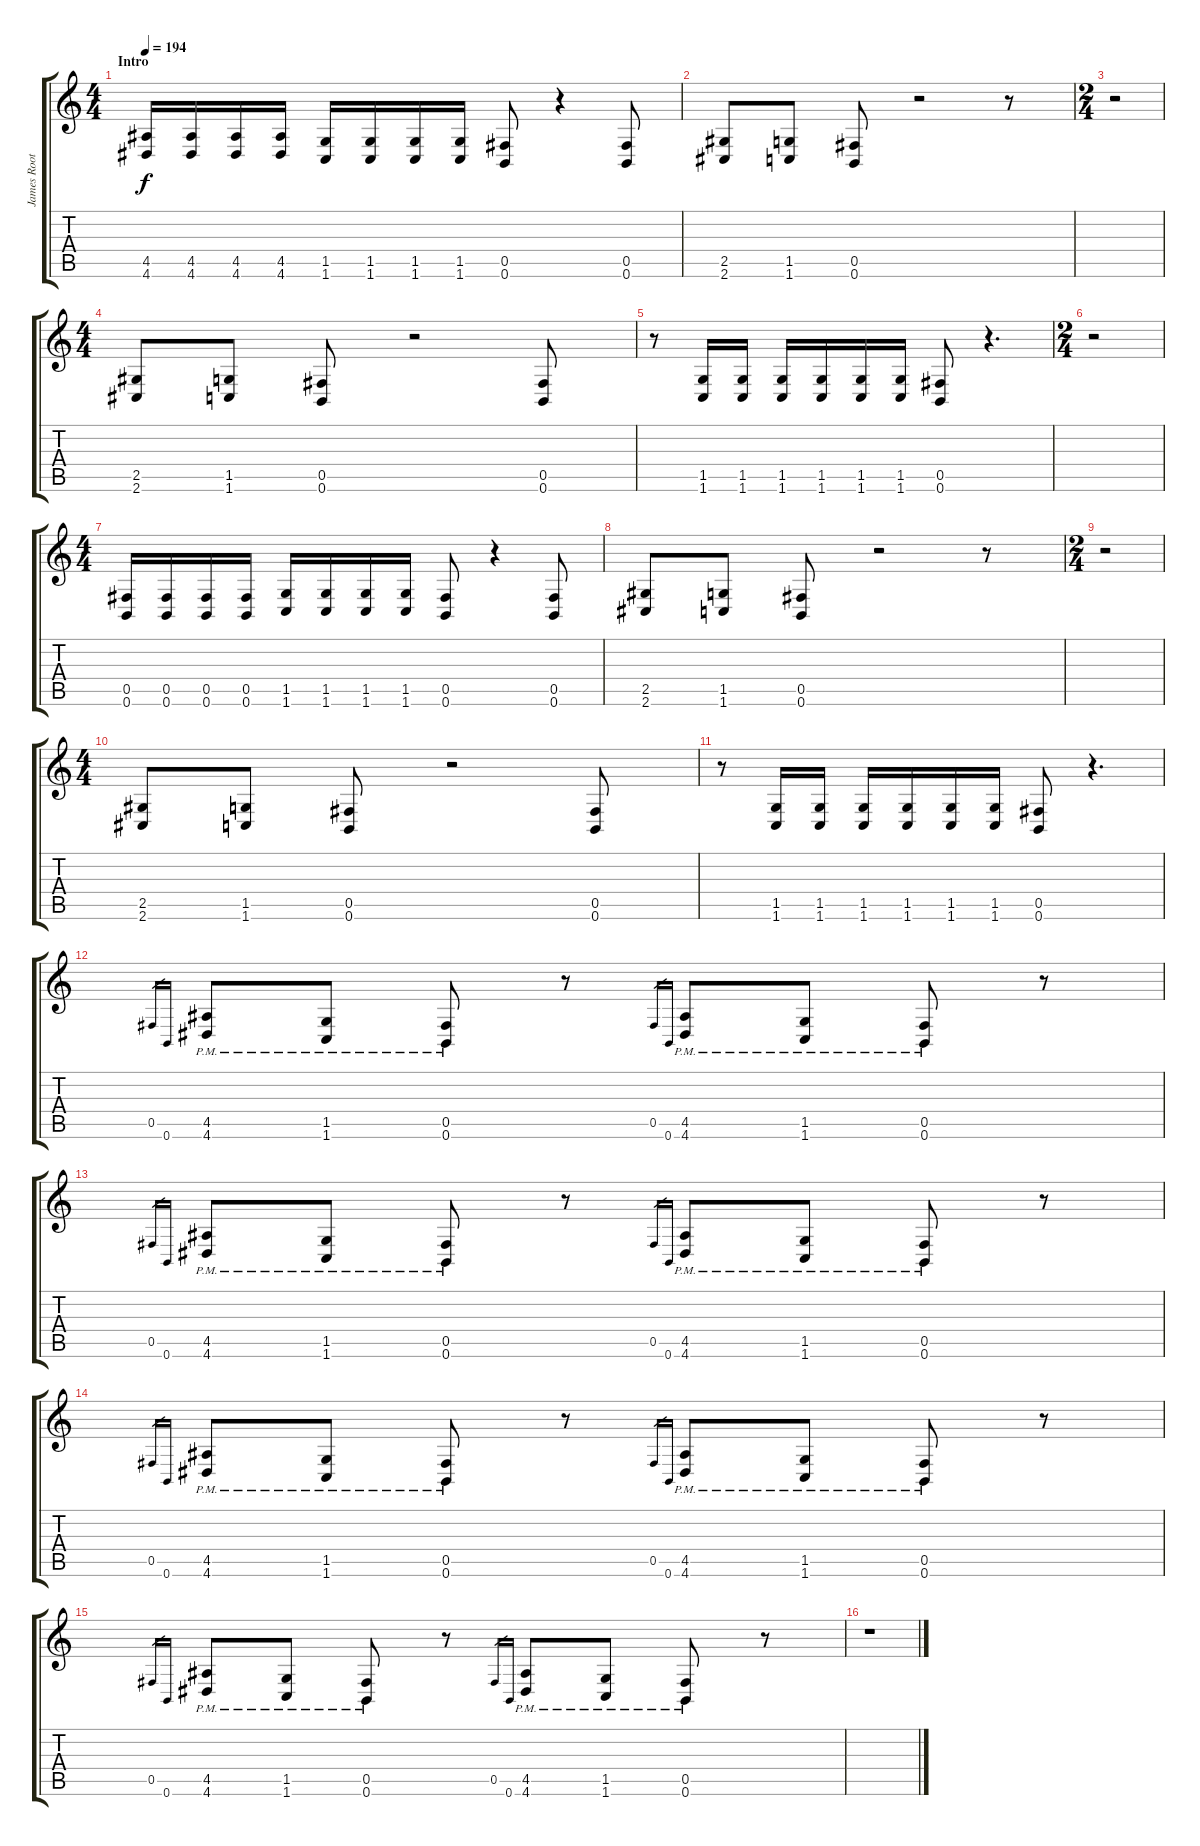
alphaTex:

\track ("James Root" "James Root") {instrument overdrivenguitar}
\staff {score tabs}
\tuning (Db4 Ab3 E3 B2 Gb2 B1) {hide}
\ts (4 4)
\section ("" "Intro")
\tempo 194
\clef g2
\ks c
(4.5 4.6).16{dy f instrument overdrivenguitar} (4.5 4.6).16 (4.5 4.6).16 (4.5 4.6).16 (1.5 1.6).16 (1.5 1.6).16 (1.5 1.6).16 (1.5 1.6).16 (0.5 0.6).8 r.4 (0.5 0.6).8 |
(2.5 2.6).8 (1.5 1.6).8 (0.5 0.6).8 r.2 r.8 |
\ts (2 4)
r.2 |
\ts (4 4)
(2.5 2.6).8 (1.5 1.6).8 (0.5 0.6).8 r.2 (0.5 0.6).8 |
r.8 (1.5 1.6).16 (1.5 1.6).16 (1.5 1.6).16 (1.5 1.6).16 (1.5 1.6).16 (1.5 1.6).16 (0.5 0.6).8 r.4{d} |
\ts (2 4)
r.2 |
\ts (4 4)
(0.5 0.6).16 (0.5 0.6).16 (0.5 0.6).16 (0.5 0.6).16 (1.5 1.6).16 (1.5 1.6).16 (1.5 1.6).16 (1.5 1.6).16 (0.5 0.6).8 r.4 (0.5 0.6).8 |
(2.5 2.6).8 (1.5 1.6).8 (0.5 0.6).8 r.2 r.8 |
\ts (2 4)
r.2 |
\ts (4 4)
(2.5 2.6).8 (1.5 1.6).8 (0.5 0.6).8 r.2 (0.5 0.6).8 |
r.8 (1.5 1.6).16 (1.5 1.6).16 (1.5 1.6).16 (1.5 1.6).16 (1.5 1.6).16 (1.5 1.6).16 (0.5 0.6).8 r.4{d} |
0.5.16{gr} 0.6.16{gr} (4.5{pm} 4.6{pm}).8 (1.5{pm} 1.6{pm}).8 (0.5{pm} 0.6{pm}).8 r.8 0.5.16{gr} 0.6.16{gr} (4.5{pm} 4.6{pm}).8 (1.5{pm} 1.6{pm}).8 (0.5{pm} 0.6{pm}).8 r.8 |
0.5.16{gr} 0.6.16{gr} (4.5{pm} 4.6{pm}).8 (1.5{pm} 1.6{pm}).8 (0.5{pm} 0.6{pm}).8 r.8 0.5.16{gr} 0.6.16{gr} (4.5{pm} 4.6{pm}).8 (1.5{pm} 1.6{pm}).8 (0.5{pm} 0.6{pm}).8 r.8 |
0.5.16{gr} 0.6.16{gr} (4.5{pm} 4.6{pm}).8 (1.5{pm} 1.6{pm}).8 (0.5{pm} 0.6{pm}).8 r.8 0.5.16{gr} 0.6.16{gr} (4.5{pm} 4.6{pm}).8 (1.5{pm} 1.6{pm}).8 (0.5{pm} 0.6{pm}).8 r.8 |
0.5.16{gr} 0.6.16{gr} (4.5{pm} 4.6{pm}).8 (1.5{pm} 1.6{pm}).8 (0.5{pm} 0.6{pm}).8 r.8 0.5.16{gr} 0.6.16{gr} (4.5{pm} 4.6{pm}).8 (1.5{pm} 1.6{pm}).8 (0.5{pm} 0.6{pm}).8 r.8 |
r.1
